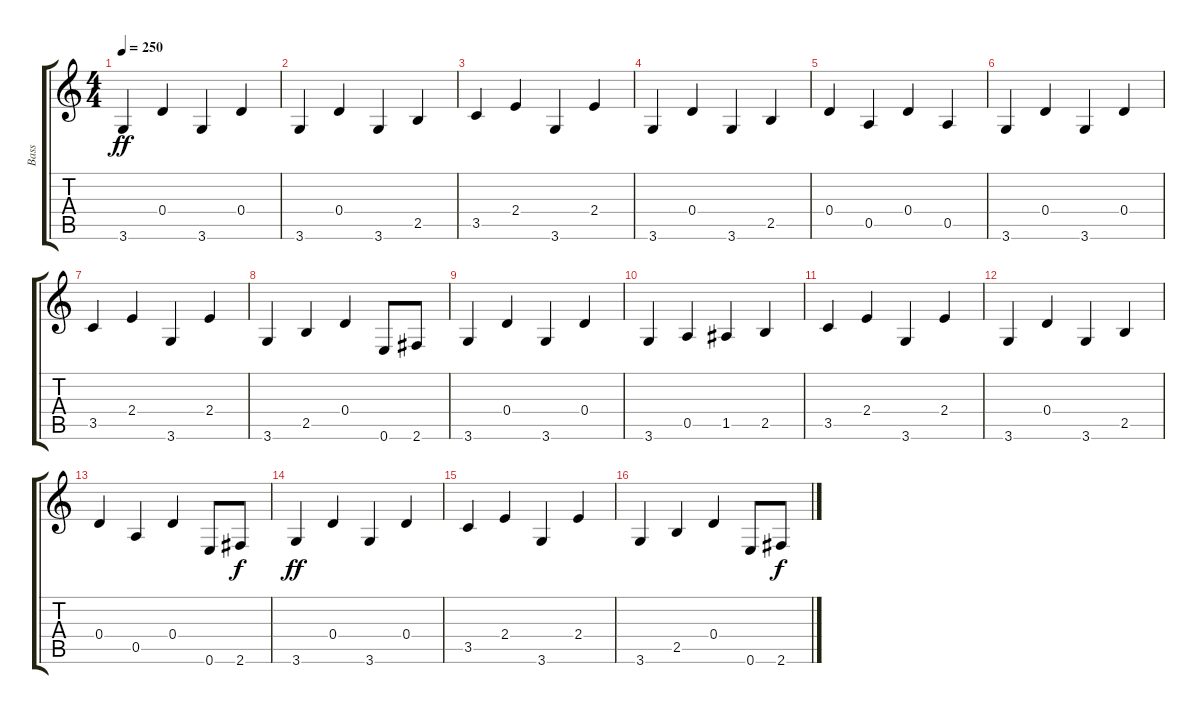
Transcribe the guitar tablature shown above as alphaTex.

\track ("Bass" "Bass") {instrument acousticbass}
\staff {score tabs}
\tuning (E4 B3 G3 D3 A2 E2) {hide}
\ts (4 4)
\tempo 250
\clef g2
\ks c
3.6.4{dy ff} 0.4.4 3.6.4 0.4.4 |
3.6.4 0.4.4 3.6.4 2.5.4 |
3.5.4 2.4.4 3.6.4 2.4.4 |
3.6.4 0.4.4 3.6.4 2.5.4 |
0.4.4 0.5.4 0.4.4 0.5.4 |
3.6.4 0.4.4 3.6.4 0.4.4 |
3.5.4 2.4.4 3.6.4 2.4.4 |
3.6.4 2.5.4 0.4.4 0.6.8 2.6.8 |
3.6.4 0.4.4 3.6.4 0.4.4 |
3.6.4 0.5.4 1.5.4 2.5.4 |
3.5.4 2.4.4 3.6.4 2.4.4 |
3.6.4 0.4.4 3.6.4 2.5.4 |
0.4.4 0.5.4 0.4.4 0.6.8 2.6.8{dy f} |
3.6.4{dy ff} 0.4.4 3.6.4 0.4.4 |
3.5.4 2.4.4 3.6.4 2.4.4 |
3.6.4 2.5.4 0.4.4 0.6.8 2.6.8{dy f}
